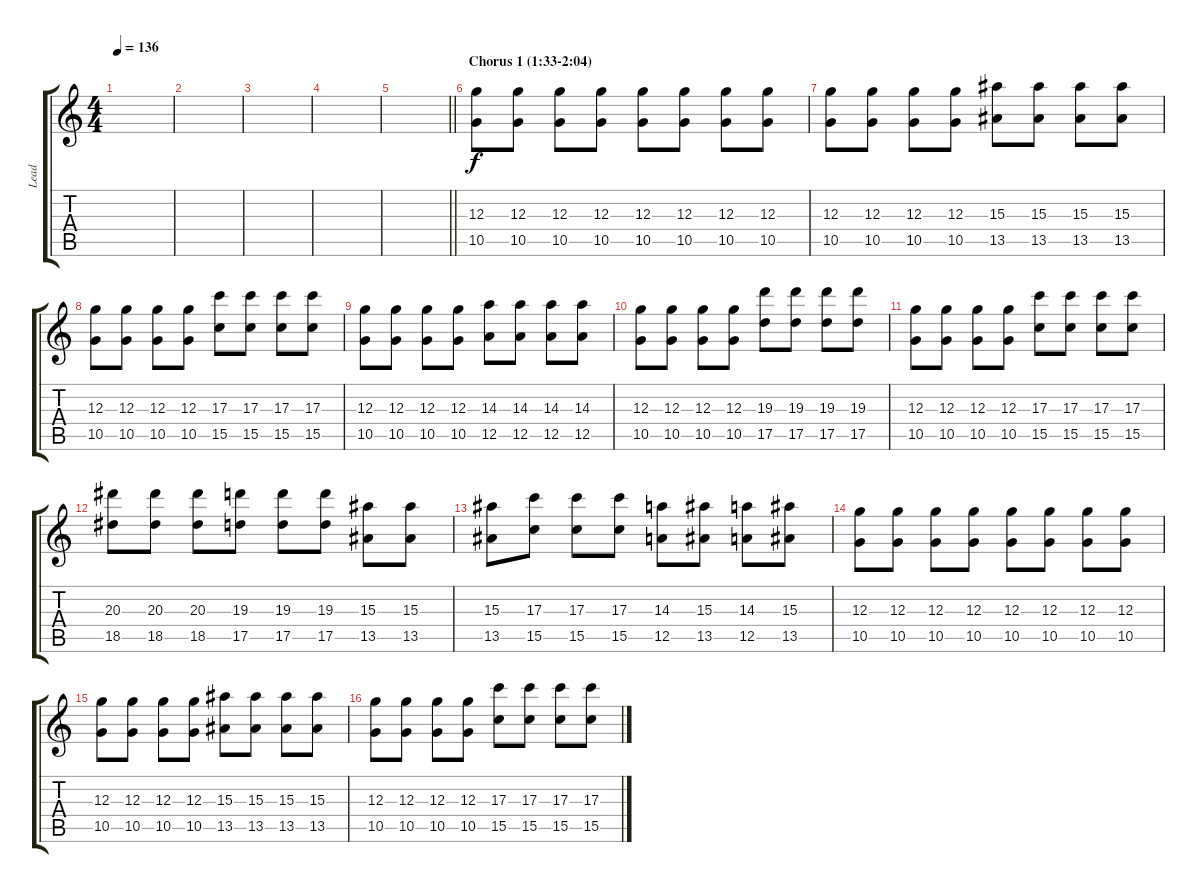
\track ("Lead" "Lead") {instrument overdrivenguitar}
\staff {score tabs}
\tuning (E4 B3 G3 D3 A2 E2) {hide}
\ts (4 4)
\tempo 136
\clef g2
\ks c
|
|
|
|
\barLineRight lightlight
|
\section ("" "Chorus 1 (1:33-2:04)")
(12.3 10.5).8{volume 16} (12.3 10.5).8 (12.3 10.5).8 (12.3 10.5).8 (12.3 10.5).8 (12.3 10.5).8 (12.3 10.5).8 (12.3 10.5).8 |
(12.3 10.5).8 (12.3 10.5).8 (12.3 10.5).8 (12.3 10.5).8 (15.3 13.5).8 (15.3 13.5).8 (15.3 13.5).8 (15.3 13.5).8 |
(12.3 10.5).8 (12.3 10.5).8 (12.3 10.5).8 (12.3 10.5).8 (17.3 15.5).8 (17.3 15.5).8 (17.3 15.5).8 (17.3 15.5).8 |
(12.3 10.5).8 (12.3 10.5).8 (12.3 10.5).8 (12.3 10.5).8 (14.3 12.5).8 (14.3 12.5).8 (14.3 12.5).8 (14.3 12.5).8 |
(12.3 10.5).8 (12.3 10.5).8 (12.3 10.5).8 (12.3 10.5).8 (19.3 17.5).8 (19.3 17.5).8 (19.3 17.5).8 (19.3 17.5).8 |
(12.3 10.5).8 (12.3 10.5).8 (12.3 10.5).8 (12.3 10.5).8 (17.3 15.5).8 (17.3 15.5).8 (17.3 15.5).8 (17.3 15.5).8 |
(20.3 18.5).8 (20.3 18.5).8 (20.3 18.5).8 (19.3 17.5).8 (19.3 17.5).8 (19.3 17.5).8 (15.3 13.5).8 (15.3 13.5).8 |
(15.3 13.5).8 (17.3 15.5).8 (17.3 15.5).8 (17.3 15.5).8 (14.3 12.5).8 (15.3 13.5).8 (14.3 12.5).8 (15.3 13.5).8 |
(12.3 10.5).8 (12.3 10.5).8 (12.3 10.5).8 (12.3 10.5).8 (12.3 10.5).8 (12.3 10.5).8 (12.3 10.5).8 (12.3 10.5).8 |
(12.3 10.5).8 (12.3 10.5).8 (12.3 10.5).8 (12.3 10.5).8 (15.3 13.5).8 (15.3 13.5).8 (15.3 13.5).8 (15.3 13.5).8 |
(12.3 10.5).8 (12.3 10.5).8 (12.3 10.5).8 (12.3 10.5).8 (17.3 15.5).8 (17.3 15.5).8 (17.3 15.5).8 (17.3 15.5).8
